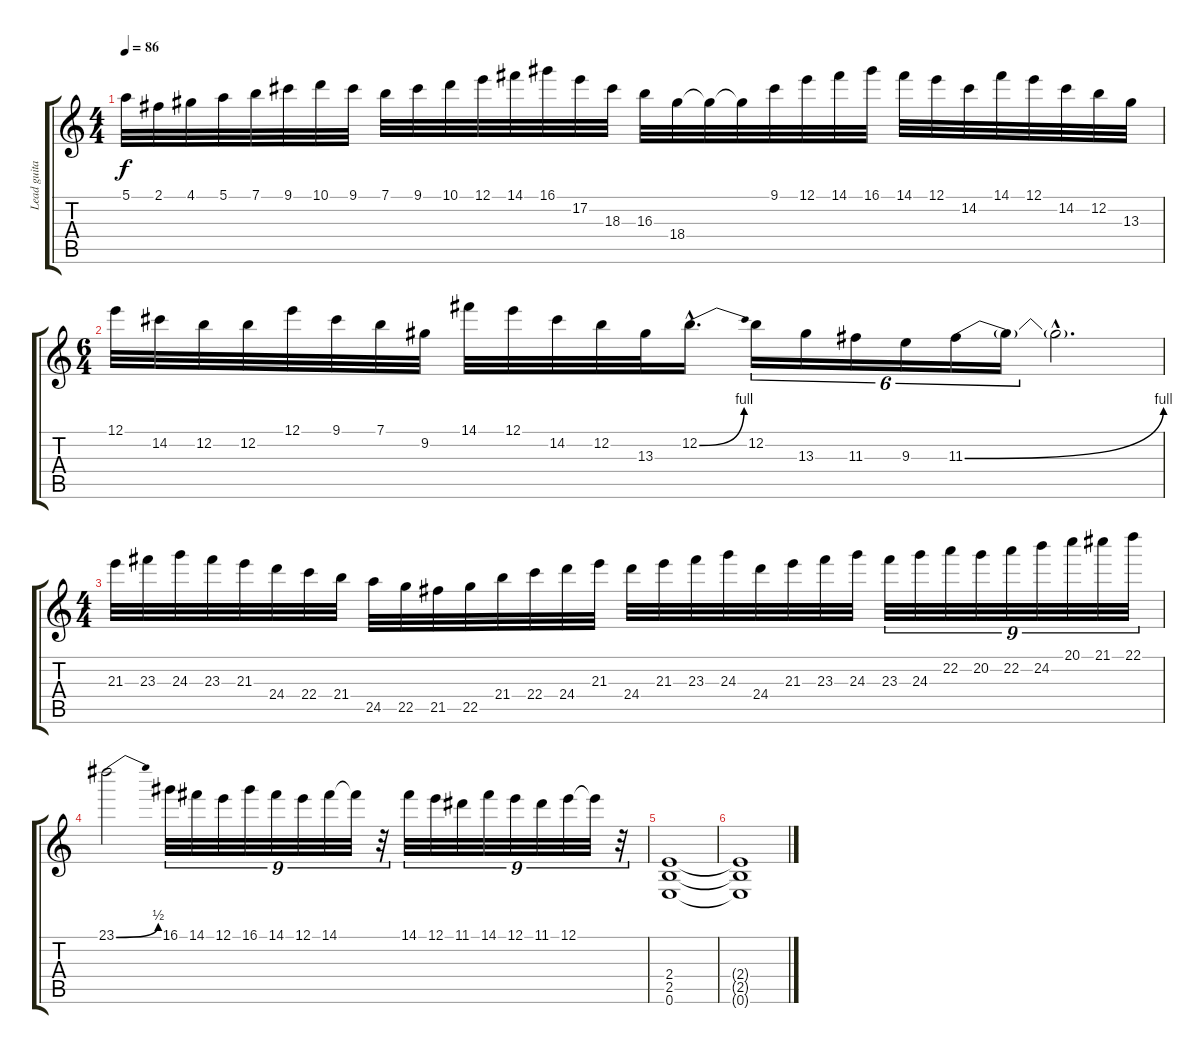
\track ("Lead guitar (P.Rondat)" "Lead guita") {instrument overdrivenguitar}
\staff {score tabs}
\tuning (E4 B3 G3 D3 A2 E2) {hide}
\ts (4 4)
\tempo 86
\clef g2
\ks c
5.1.32{dy f} 2.1.32 4.1.32 5.1.32 7.1.32 9.1.32 10.1.32 9.1.32 7.1.32 9.1.32 10.1.32 12.1.32 14.1.32 16.1.32 17.2.32 18.3.32 16.3.32 18.4.32 18.4{t}.32 18.4{t}.32 9.1.32 12.1.32 14.1.32 16.1.32 14.1.32 12.1.32 14.2.32 14.1.32 12.1.32 14.2.32 12.2.32 13.3.32 |
\ts (6 4)
12.1.32 14.2.32 12.2.32 12.2.32 12.1.32 9.1.32 7.1.32 9.2.32 14.1.32 12.1.32 14.2.32 12.2.32 13.3.32 12.2{be (bend 0 0 60 4) hac}.16{d} 12.2.16{tu (6 4)} 13.3.16{tu (6 4)} 11.3.16{tu (6 4)} 9.3.16{tu (6 4)} 11.3{be (bend 0 0 60 4)}.16{tu (6 4)} 11.3{t}.16{tu (6 4)} 11.3{hac t}.2{d} |
\ts (4 4)
21.3.32 23.3.32 24.3.32 23.3.32 21.3.32 24.4.32 22.4.32 21.4.32 24.5.32 22.5.32 21.5.32 22.5.32 21.4.32 22.4.32 24.4.32 21.3.32 24.4.32 21.3.32 23.3.32 24.3.32 24.4.32 21.3.32 23.3.32 24.3.32 23.3.32{tu (9 8)} 24.3.32{tu (9 8)} 22.2.32{tu (9 8)} 20.2.32{tu (9 8)} 22.2.32{tu (9 8)} 24.2.32{tu (9 8)} 20.1.32{tu (9 8)} 21.1.32{tu (9 8)} 22.1.32{tu (9 8)} |
23.1{be (bend 0 0 60 2)}.2 16.1.32{tu (9 8)} 14.1.32{tu (9 8)} 12.1.32{tu (9 8)} 16.1.32{tu (9 8)} 14.1.32{tu (9 8)} 12.1.32{tu (9 8)} 14.1.32{tu (9 8)} 14.1{t}.32{tu (9 8)} r.32{tu (9 8)} 14.1.32{tu (9 8)} 12.1.32{tu (9 8)} 11.1.32{tu (9 8)} 14.1.32{tu (9 8)} 12.1.32{tu (9 8)} 11.1.32{tu (9 8)} 12.1.32{tu (9 8)} 12.1{t}.32{tu (9 8)} r.32{tu (9 8)} |
(2.4 2.5 0.6).1 |
(2.4{t} 2.5{t} 0.6{t}).1
